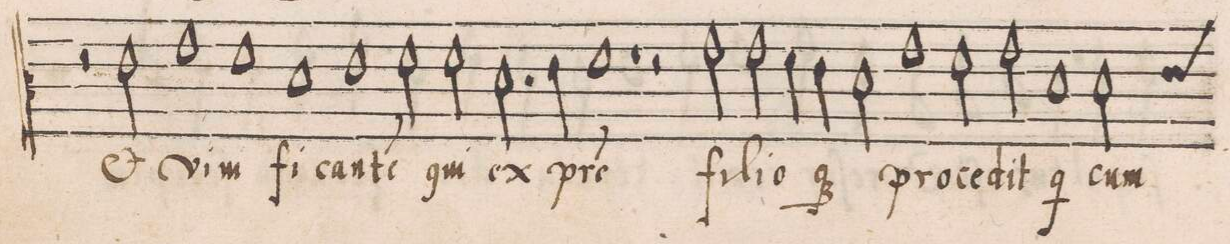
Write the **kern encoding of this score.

**kern	**text
*I"CANTVS	*
*clefC3	*
*k[]	*
*met(C|)	*
*M2/1	*
2r	.
2e\	e(t)
=107-	=107-
1g\	vi-
1f\	-vi-
=108-	=108-
1d\	-fi-
1e\	-can-
=109-	=109-
2f\	-te(m)
2f\	qui
2.d\	ex
4e\	p(at)-
=110-	=110-
1f\	-re
1r	.
=111-	=111-
2r	.
2g\	fi-
2g\	-li-
4f\	-o-
4e\	.
=112-	=112-
2d\	-q(ue)
1g\	pro-
2f\	-ce-
=113-	=113-
2g\	-dit
1d\	q(ui)
*custos:e	*
2d\	cum
=114-	=114-
*-	*-
